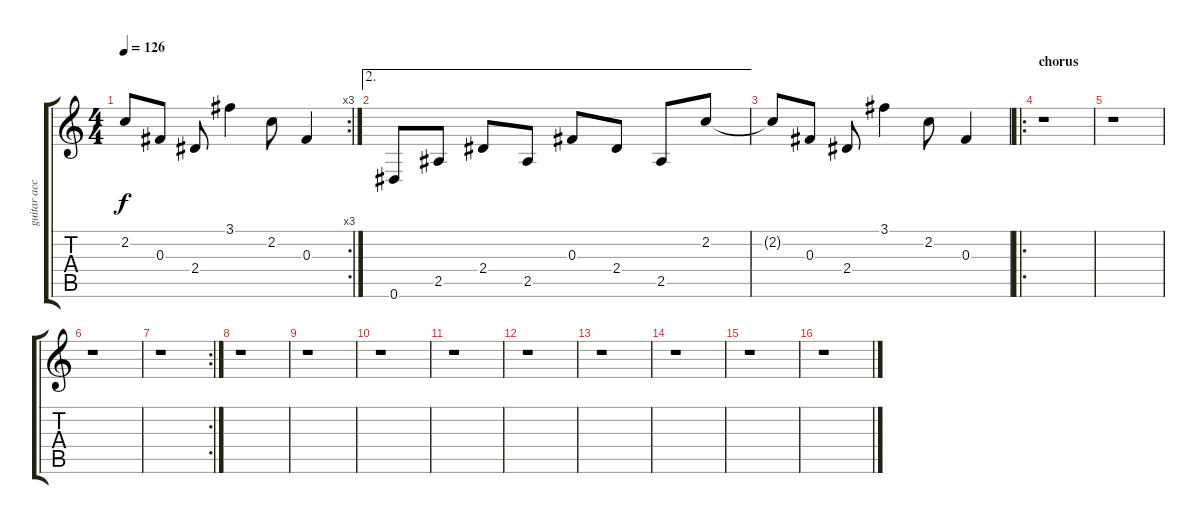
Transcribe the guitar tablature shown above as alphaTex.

\track ("guitar acc" "guitar acc") {instrument acousticguitarnylon}
\staff {score tabs}
\tuning (Eb4 Bb3 Gb3 Db3 Ab2 Eb2) {hide}
\rc 3
\ts (4 4)
\tempo 126
\clef g2
\ks c
2.2{t}.8{dy f} 0.3.8 2.4.8 3.1.4 2.2.8 0.3.4 |
\ae 2
0.6.8 2.5.8 2.4.8 2.5.8 0.3.8 2.4.8 2.5.8 2.2.8 |
2.2{t}.8 0.3.8 2.4.8 3.1.4 2.2.8 0.3.4 |
\ro
\section ("" "chorus")
r.1 |
r.1 |
r.1 |
\rc 2
r.1 |
r.1 |
r.1 |
r.1 |
r.1 |
r.1 |
r.1 |
r.1 |
r.1 |
r.1
